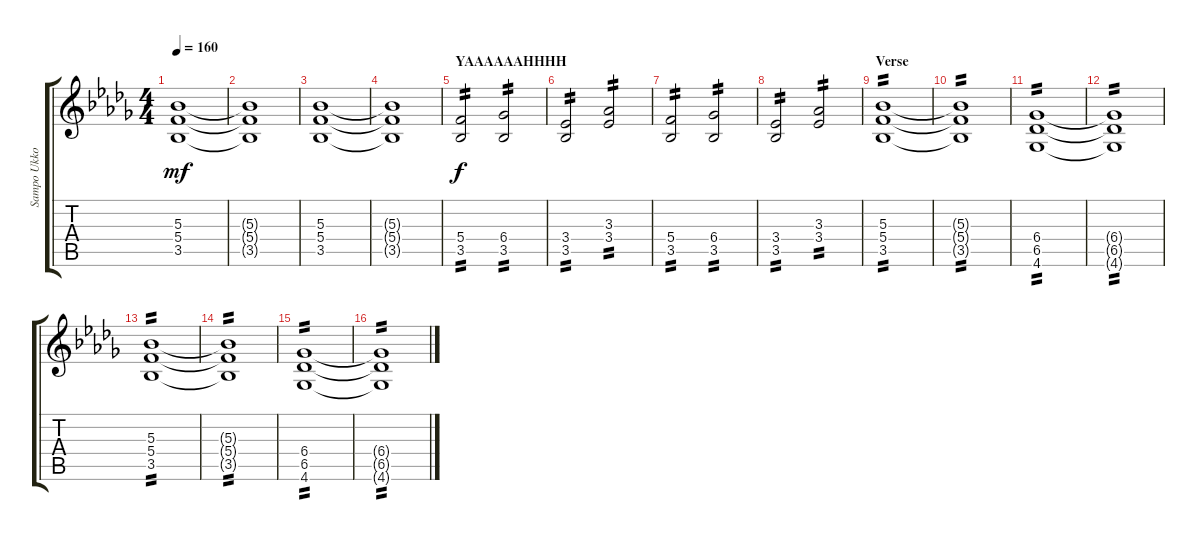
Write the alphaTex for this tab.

\track ("Sampo Ukkola (rhythm)" "Sampo Ukko") {instrument distortionguitar}
\staff {score tabs}
\tuning (D4 A3 F3 C3 G2 D2) {hide}
\ts (4 4)
\tempo 160
\clef g2
\ks bbminor
(5.3 5.4 3.5).1{dy mf} |
(5.3{t} 5.4{t} 3.5{t}).1 |
(5.3 5.4 3.5).1 |
(5.3{t} 5.4{t} 3.5{t}).1 |
\section ("" "YAAAAAAHHHH")
(5.4 3.5).2{tp 2 dy f} (6.4 3.5).2{tp 2} |
(3.4 3.5).2{tp 2} (3.3 3.4).2{tp 2} |
(5.4 3.5).2{tp 2} (6.4 3.5).2{tp 2} |
(3.4 3.5).2{tp 2} (3.3 3.4).2{tp 2} |
\section ("" "Verse")
(5.3 5.4 3.5).1{tp 2} |
(5.3{t} 5.4{t} 3.5{t}).1{tp 2} |
(6.4 6.5 4.6).1{tp 2} |
(6.4{t} 6.5{t} 4.6{t}).1{tp 2} |
(5.3 5.4 3.5).1{tp 2} |
(5.3{t} 5.4{t} 3.5{t}).1{tp 2} |
(6.4 6.5 4.6).1{tp 2} |
(6.4{t} 6.5{t} 4.6{t}).1{tp 2}
